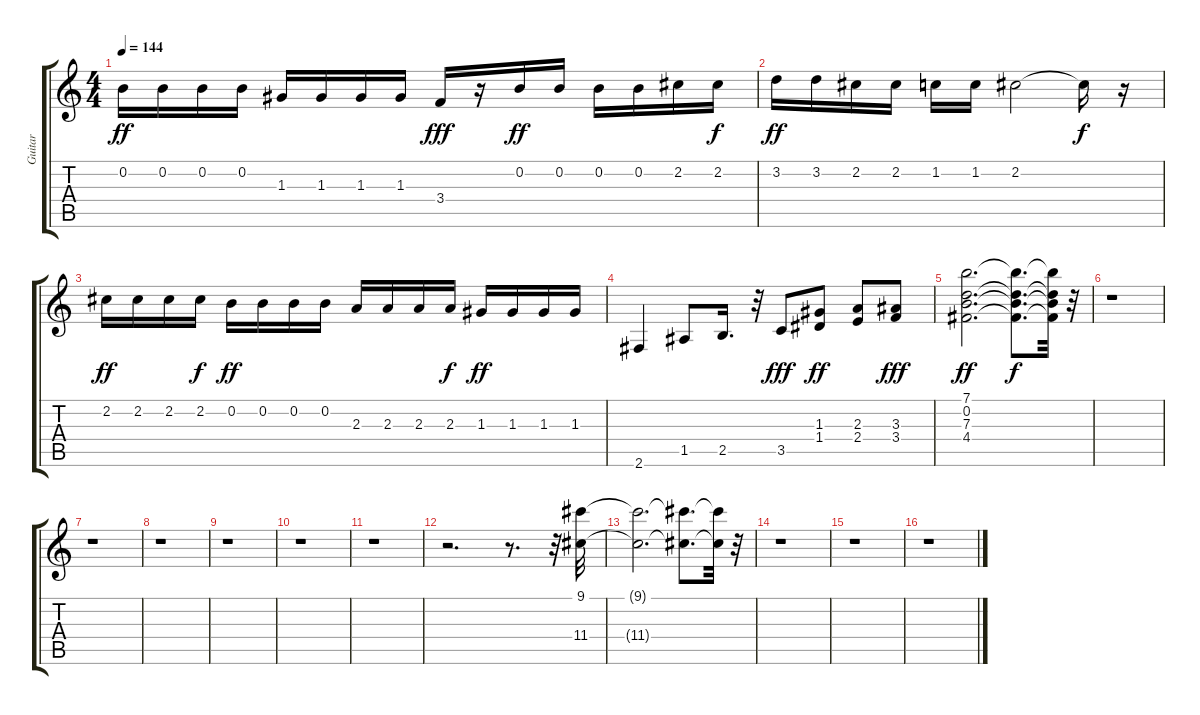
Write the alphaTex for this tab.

\track ("Guitar" "Guitar") {instrument distortionguitar}
\staff {score tabs}
\tuning (E4 B3 G3 D3 A2 E2) {hide}
\ts (4 4)
\tempo 144
\clef g2
\ks c
0.2.16{dy ff} 0.2.16 0.2.16 0.2.16 1.3.16 1.3.16 1.3.16 1.3.16 3.4.16{dy fff} r.16 0.2.16{dy ff} 0.2.16 0.2.16 0.2.16 2.2.16 2.2.16{dy f} |
3.2.16{dy ff} 3.2.16 2.2.16 2.2.16 1.2.16 1.2.16 2.2.2 2.2{t}.16{dy f} r.16 |
2.2.16{dy ff} 2.2.16 2.2.16 2.2.16{dy f} 0.2.16{dy ff} 0.2.16 0.2.16 0.2.16 2.3.16 2.3.16 2.3.16 2.3.16{dy f} 1.3.16{dy ff} 1.3.16 1.3.16 1.3.16 |
2.6.4 1.5.8 2.5.16{d} r.32 3.5.8{dy fff} (1.3 1.4).8{dy ff} (2.3 2.4).8 (3.3 3.4).8{dy fff} |
(7.1 0.2 7.3 4.4).2{d dy ff} (7.1{t} 0.2{t} 7.3{t} 4.4{t}).8{d dy f} (7.1{t} 0.2{t} 7.3{t} 4.4{t}).32 r.32 |
r.1 |
r.1 |
r.1 |
r.1 |
r.1 |
r.1 |
r.2{d} r.8{d} r.32 (9.1 11.4).32 |
(9.1{t} 11.4{t}).2{d} (9.1{t} 11.4{t}).8{d} (9.1{t} 11.4{t}).32 r.32 |
r.1 |
r.1 |
r.1
